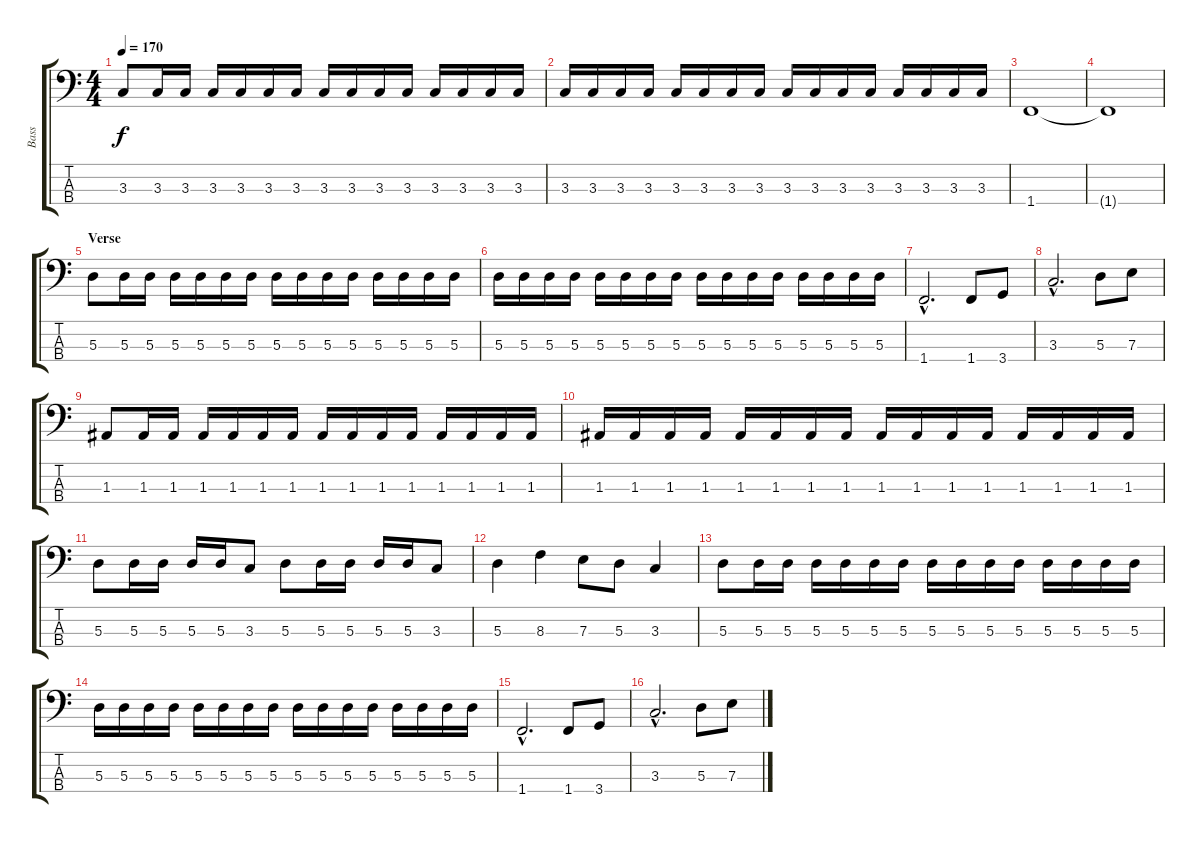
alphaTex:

\track ("Bass" "Bass") {instrument electricbassfinger}
\staff {score tabs}
\tuning (G2 D2 A1 E1) {hide}
\ts (4 4)
\tempo 170
\clef f4
\ks c
3.3.8{dy f} 3.3.16 3.3.16 3.3.16 3.3.16 3.3.16 3.3.16 3.3.16 3.3.16 3.3.16 3.3.16 3.3.16 3.3.16 3.3.16 3.3.16 |
3.3.16 3.3.16 3.3.16 3.3.16 3.3.16 3.3.16 3.3.16 3.3.16 3.3.16 3.3.16 3.3.16 3.3.16 3.3.16 3.3.16 3.3.16 3.3.16 |
1.4.1 |
1.4{t}.1 |
\section ("" "Verse")
5.3.8 5.3.16 5.3.16 5.3.16 5.3.16 5.3.16 5.3.16 5.3.16 5.3.16 5.3.16 5.3.16 5.3.16 5.3.16 5.3.16 5.3.16 |
5.3.16 5.3.16 5.3.16 5.3.16 5.3.16 5.3.16 5.3.16 5.3.16 5.3.16 5.3.16 5.3.16 5.3.16 5.3.16 5.3.16 5.3.16 5.3.16 |
1.4{hac}.2{d} 1.4.8 3.4.8 |
3.3{hac}.2{d} 5.3.8 7.3.8 |
1.3.8 1.3.16 1.3.16 1.3.16 1.3.16 1.3.16 1.3.16 1.3.16 1.3.16 1.3.16 1.3.16 1.3.16 1.3.16 1.3.16 1.3.16 |
1.3.16 1.3.16 1.3.16 1.3.16 1.3.16 1.3.16 1.3.16 1.3.16 1.3.16 1.3.16 1.3.16 1.3.16 1.3.16 1.3.16 1.3.16 1.3.16 |
5.3.8 5.3.16 5.3.16 5.3.16 5.3.16 3.3.8 5.3.8 5.3.16 5.3.16 5.3.16 5.3.16 3.3.8 |
5.3.4 8.3.4 7.3.8 5.3.8 3.3.4 |
5.3.8 5.3.16 5.3.16 5.3.16 5.3.16 5.3.16 5.3.16 5.3.16 5.3.16 5.3.16 5.3.16 5.3.16 5.3.16 5.3.16 5.3.16 |
5.3.16 5.3.16 5.3.16 5.3.16 5.3.16 5.3.16 5.3.16 5.3.16 5.3.16 5.3.16 5.3.16 5.3.16 5.3.16 5.3.16 5.3.16 5.3.16 |
1.4{hac}.2{d} 1.4.8 3.4.8 |
3.3{hac}.2{d} 5.3.8 7.3.8
